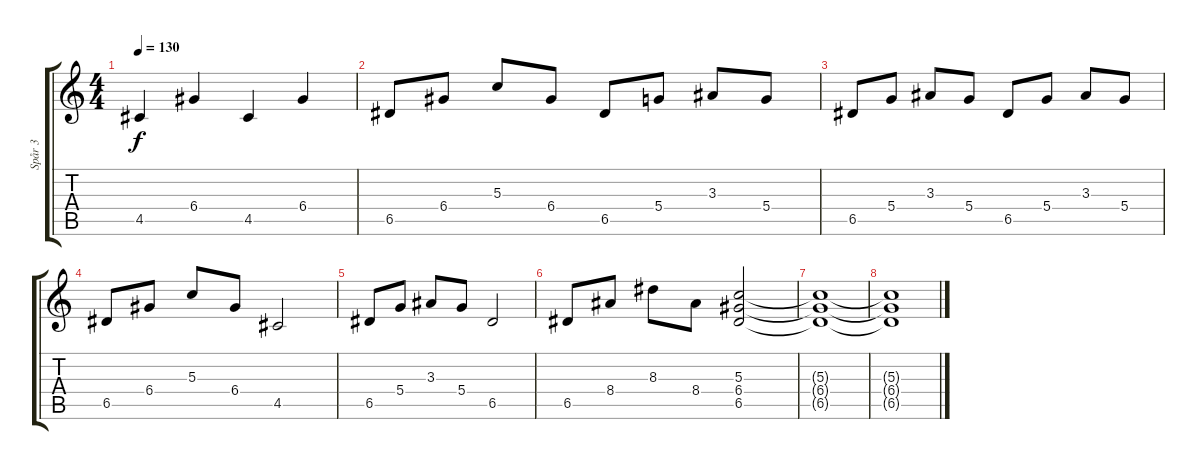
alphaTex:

\track ("Spår 3" "Spår 3") {instrument electricguitarjazz}
\staff {score tabs}
\tuning (E4 B3 G3 D3 A2 E2) {hide}
\ts (4 4)
\tempo 130
\clef g2
\ks c
4.5.4{dy f} 6.4.4 4.5.4 6.4.4 |
6.5.8 6.4.8 5.3.8 6.4.8 6.5.8 5.4.8 3.3.8 5.4.8 |
6.5.8 5.4.8 3.3.8 5.4.8 6.5.8 5.4.8 3.3.8 5.4.8 |
6.5.8 6.4.8 5.3.8 6.4.8 4.5.2 |
6.5.8 5.4.8 3.3.8 5.4.8 6.5.2 |
6.5.8 8.4.8 8.3.8 8.4.8 (5.3 6.4 6.5).2 |
(5.3{t} 6.4{t} 6.5{t}).1 |
(5.3{t} 6.4{t} 6.5{t}).1
